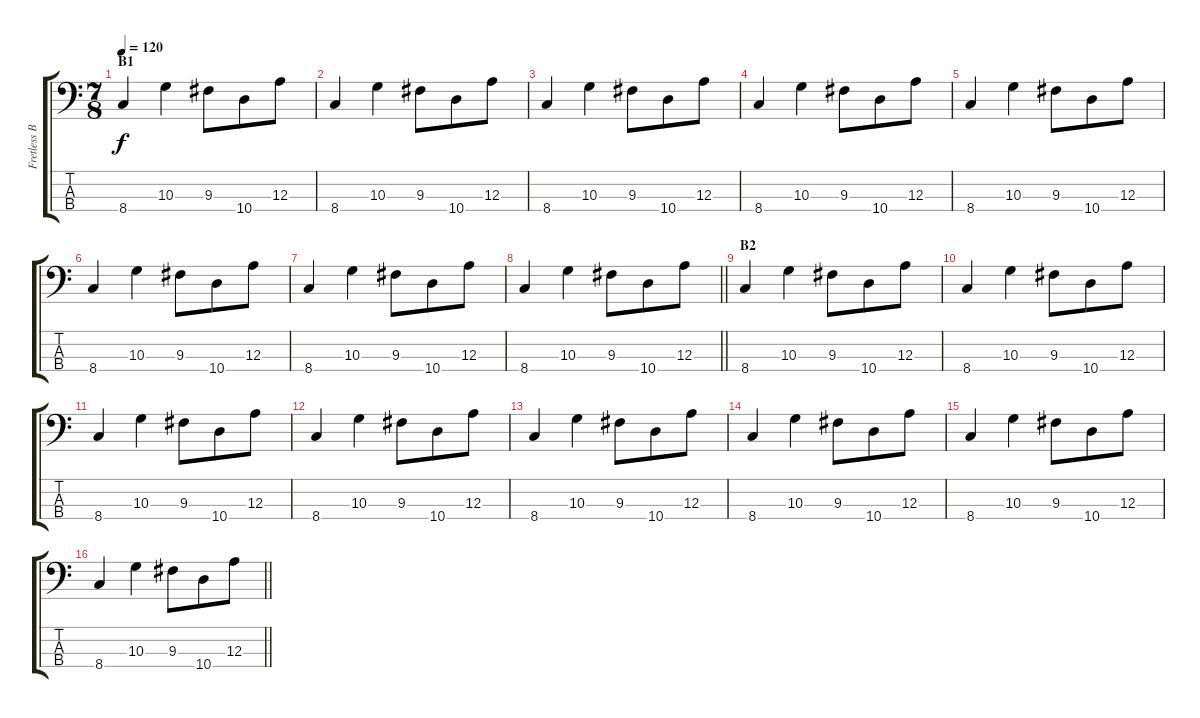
\track ("Fretless Bass" "Fretless B") {instrument fretlessbass}
\staff {score tabs}
\tuning (G2 D2 A1 E1) {hide}
\ts (7 8)
\section ("" "B1")
\tempo 120
\clef f4
\ks c
8.4.4{dy f} 10.3.4 9.3.8 10.4.8 12.3.8 |
8.4.4 10.3.4 9.3.8 10.4.8 12.3.8 |
8.4.4 10.3.4 9.3.8 10.4.8 12.3.8 |
8.4.4 10.3.4 9.3.8 10.4.8 12.3.8 |
8.4.4 10.3.4 9.3.8 10.4.8 12.3.8 |
8.4.4 10.3.4 9.3.8 10.4.8 12.3.8 |
8.4.4 10.3.4 9.3.8 10.4.8 12.3.8 |
\barLineRight lightlight
8.4.4 10.3.4 9.3.8 10.4.8 12.3.8 |
\section ("" "B2")
8.4.4 10.3.4 9.3.8 10.4.8 12.3.8 |
8.4.4 10.3.4 9.3.8 10.4.8 12.3.8 |
8.4.4 10.3.4 9.3.8 10.4.8 12.3.8 |
8.4.4 10.3.4 9.3.8 10.4.8 12.3.8 |
8.4.4 10.3.4 9.3.8 10.4.8 12.3.8 |
8.4.4 10.3.4 9.3.8 10.4.8 12.3.8 |
8.4.4 10.3.4 9.3.8 10.4.8 12.3.8 |
\barLineRight lightlight
8.4.4 10.3.4 9.3.8 10.4.8 12.3.8
